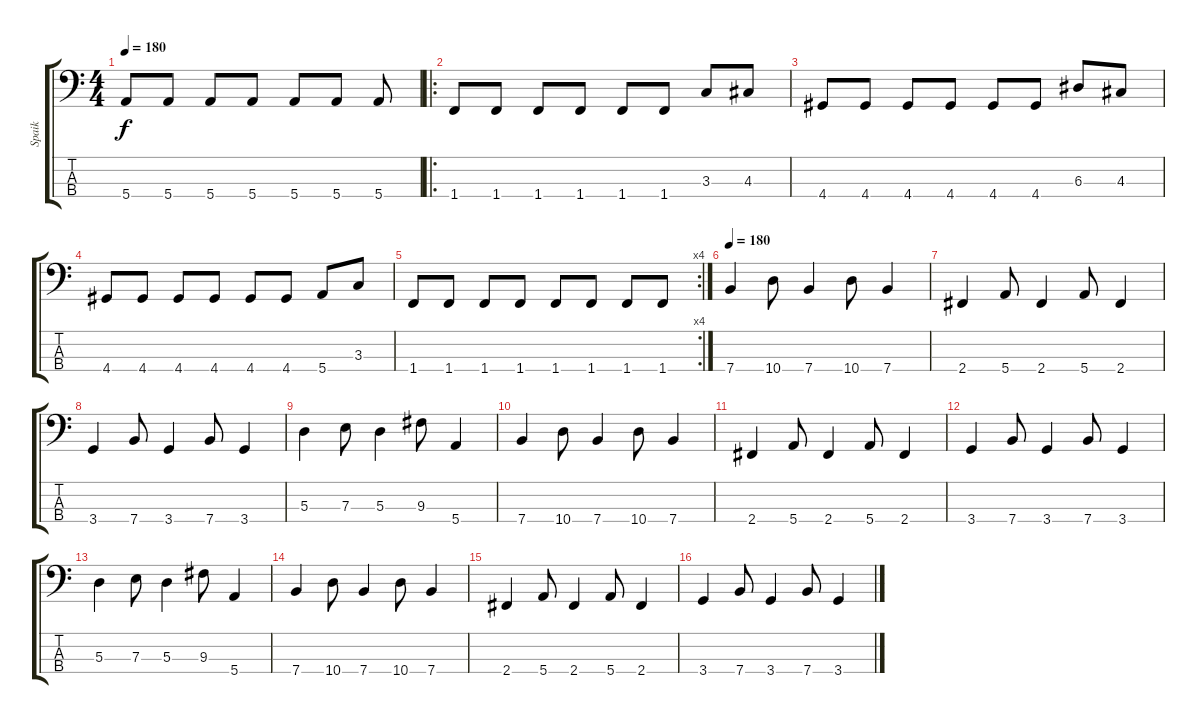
\track ("Spaik" "Spaik") {instrument electricbassfinger}
\staff {score tabs}
\tuning (G2 D2 A1 E1) {hide}
\ts (4 4)
\tempo 180
\clef f4
\ks c
5.4.8{dy f} 5.4.8 5.4.8 5.4.8 5.4.8 5.4.8 5.4.8 |
\ro
1.4.8 1.4.8 1.4.8 1.4.8 1.4.8 1.4.8 3.3.8 4.3.8 |
4.4.8 4.4.8 4.4.8 4.4.8 4.4.8 4.4.8 6.3.8 4.3.8 |
4.4.8 4.4.8 4.4.8 4.4.8 4.4.8 4.4.8 5.4.8 3.3.8 |
\rc 4
1.4.8 1.4.8 1.4.8 1.4.8 1.4.8 1.4.8 1.4.8 1.4.8 |
\tempo 180
7.4.4 10.4.8 7.4.4 10.4.8 7.4.4 |
2.4.4 5.4.8 2.4.4 5.4.8 2.4.4 |
3.4.4 7.4.8 3.4.4 7.4.8 3.4.4 |
5.3.4 7.3.8 5.3.4 9.3.8 5.4.4 |
7.4.4 10.4.8 7.4.4 10.4.8 7.4.4 |
2.4.4 5.4.8 2.4.4 5.4.8 2.4.4 |
3.4.4 7.4.8 3.4.4 7.4.8 3.4.4 |
5.3.4 7.3.8 5.3.4 9.3.8 5.4.4 |
7.4.4 10.4.8 7.4.4 10.4.8 7.4.4 |
2.4.4 5.4.8 2.4.4 5.4.8 2.4.4 |
3.4.4 7.4.8 3.4.4 7.4.8 3.4.4
